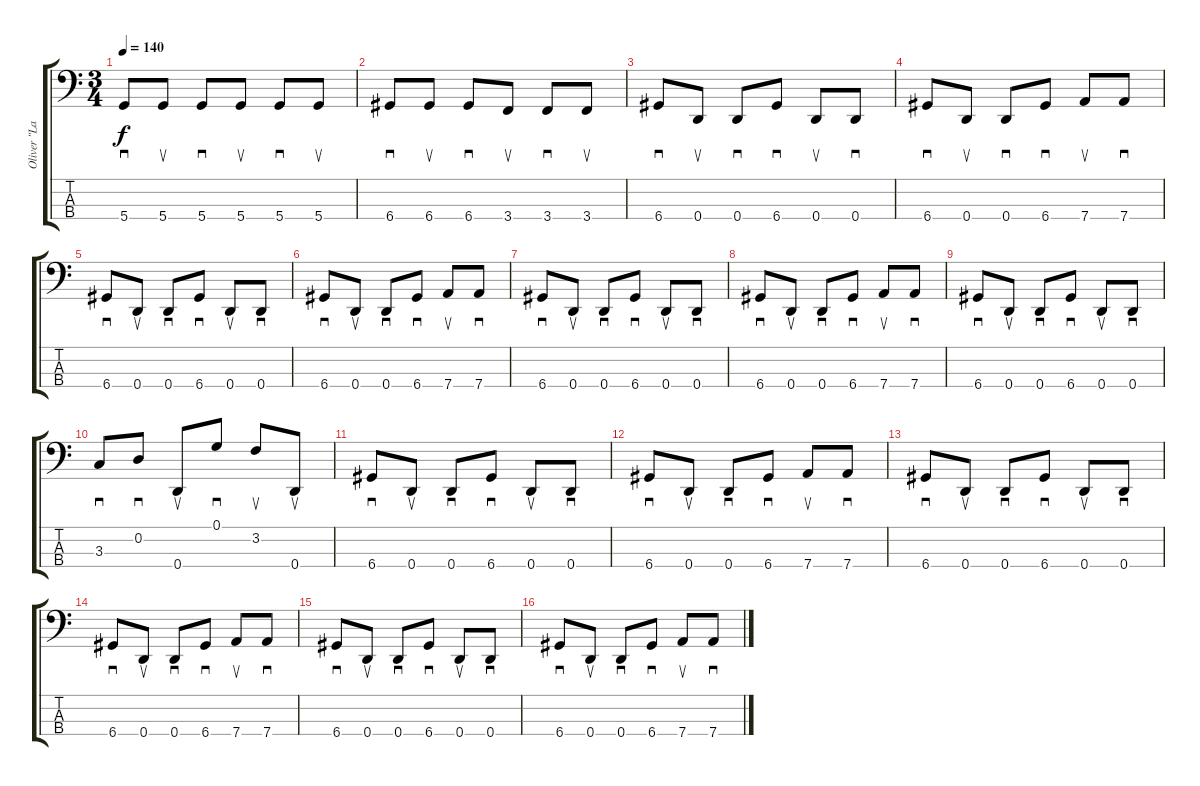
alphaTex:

\track ("Oliver \"Lars\" Riedel" "Oliver \"La") {instrument electricbassfinger}
\staff {score tabs}
\tuning (G2 D2 A1 D1) {hide}
\ts (3 4)
\tempo 140
\clef f4
\ks c
5.4.8{sd dy f} 5.4.8{su} 5.4.8{sd} 5.4.8{su} 5.4.8{sd} 5.4.8{su} |
6.4.8{sd} 6.4.8{su} 6.4.8{sd} 3.4.8{su} 3.4.8{sd} 3.4.8{su} |
6.4.8{sd} 0.4.8{su} 0.4.8{sd} 6.4.8{sd} 0.4.8{su} 0.4.8{sd} |
6.4.8{sd} 0.4.8{su} 0.4.8{sd} 6.4.8{sd} 7.4.8{su} 7.4.8{sd} |
6.4.8{sd} 0.4.8{su} 0.4.8{sd} 6.4.8{sd} 0.4.8{su} 0.4.8{sd} |
6.4.8{sd} 0.4.8{su} 0.4.8{sd} 6.4.8{sd} 7.4.8{su} 7.4.8{sd} |
6.4.8{sd} 0.4.8{su} 0.4.8{sd} 6.4.8{sd} 0.4.8{su} 0.4.8{sd} |
6.4.8{sd} 0.4.8{su} 0.4.8{sd} 6.4.8{sd} 7.4.8{su} 7.4.8{sd} |
6.4.8{sd} 0.4.8{su} 0.4.8{sd} 6.4.8{sd} 0.4.8{su} 0.4.8{sd} |
3.3.8{sd} 0.2.8{sd} 0.4.8{su} 0.1.8{sd} 3.2.8{su} 0.4.8{su} |
6.4.8{sd} 0.4.8{su} 0.4.8{sd} 6.4.8{sd} 0.4.8{su} 0.4.8{sd} |
6.4.8{sd} 0.4.8{su} 0.4.8{sd} 6.4.8{sd} 7.4.8{su} 7.4.8{sd} |
6.4.8{sd} 0.4.8{su} 0.4.8{sd} 6.4.8{sd} 0.4.8{su} 0.4.8{sd} |
6.4.8{sd} 0.4.8{su} 0.4.8{sd} 6.4.8{sd} 7.4.8{su} 7.4.8{sd} |
6.4.8{sd} 0.4.8{su} 0.4.8{sd} 6.4.8{sd} 0.4.8{su} 0.4.8{sd} |
6.4.8{sd} 0.4.8{su} 0.4.8{sd} 6.4.8{sd} 7.4.8{su} 7.4.8{sd}
